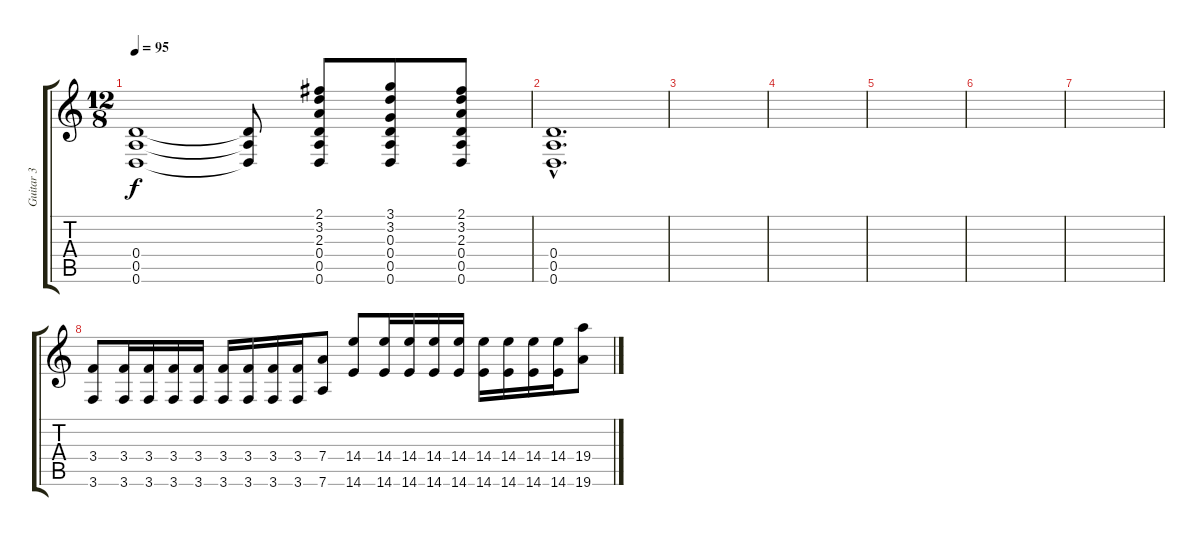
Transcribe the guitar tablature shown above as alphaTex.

\track ("Guitar 3" "Guitar 3") {instrument overdrivenguitar}
\staff {score tabs}
\tuning (E4 B3 G3 D3 A2 D2) {hide}
\ts (12 8)
\tempo 95
\clef g2
\ks c
(0.4 0.5 0.6).1{dy f} (0.4{t} 0.5{t} 0.6{t}).8 (2.1 3.2 2.3 0.4 0.5 0.6).8 (3.1 3.2 0.3 0.4 0.5 0.6).8 (2.1 3.2 2.3 0.4 0.5 0.6).8 |
(0.4{hac} 0.5{hac} 0.6{hac}).1{d} |
|
|
|
|
|
(3.4 3.6).8 (3.4 3.6).16 (3.4 3.6).16 (3.4 3.6).16 (3.4 3.6).16 (3.4 3.6).16 (3.4 3.6).16 (3.4 3.6).16 (3.4 3.6).16 (7.4 7.6).8 (14.4 14.6).8 (14.4 14.6).16 (14.4 14.6).16 (14.4 14.6).16 (14.4 14.6).16 (14.4 14.6).16 (14.4 14.6).16 (14.4 14.6).16 (14.4 14.6).16 (19.4 19.6).8
